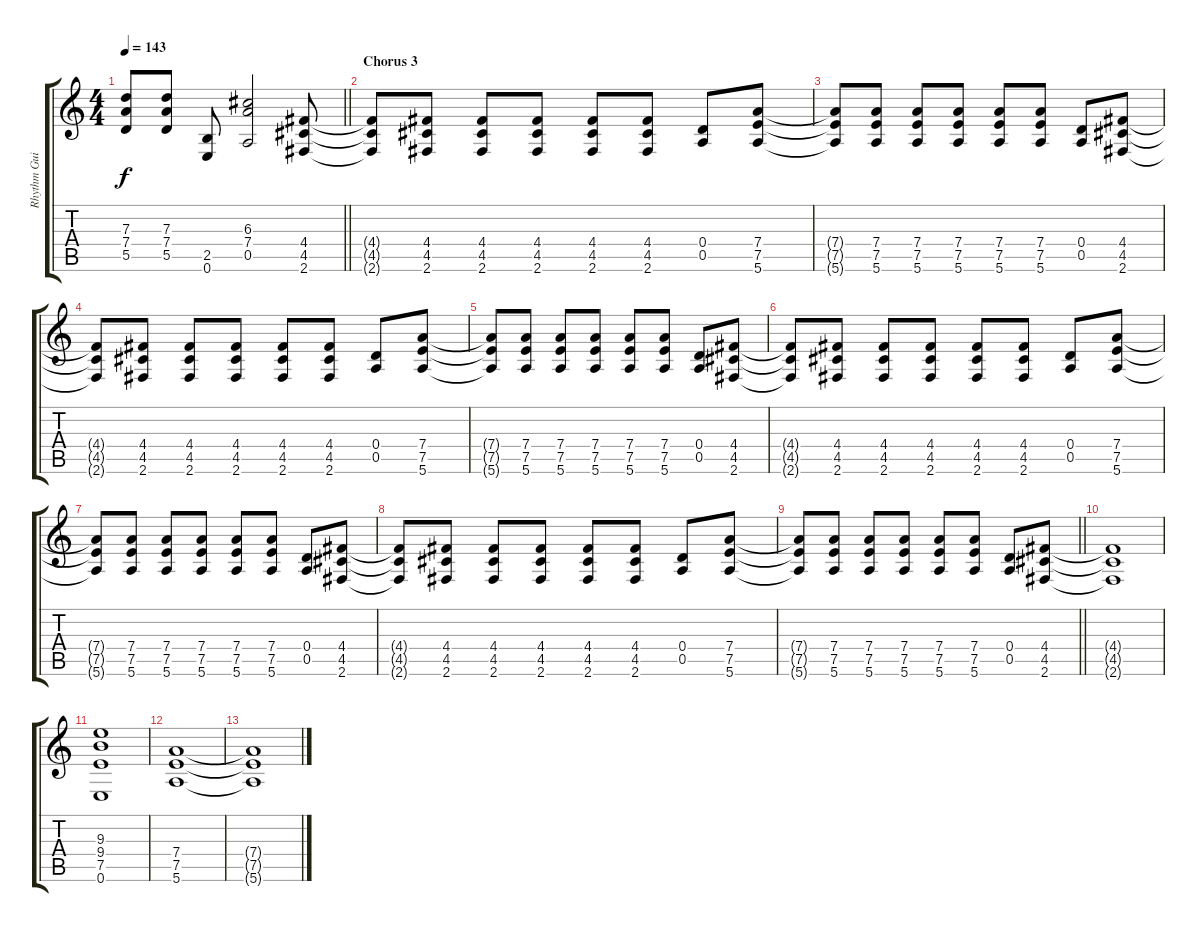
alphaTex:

\track ("Rhythm Guitar 2" "Rhythm Gui") {instrument distortionguitar}
\staff {score tabs}
\tuning (E4 B3 G3 D3 A2 E2) {hide}
\ts (4 4)
\tempo 143
\clef g2
\barLineRight lightlight
\ks c
(7.3{t} 7.4{t} 5.5{t}).8{dy f} (7.3 7.4 5.5).8 (2.5 0.6).8 (6.3 7.4 0.5).2 (4.4 4.5 2.6).8 |
\section ("" "Chorus 3")
(4.4{t} 4.5{t} 2.6{t}).8 (4.4 4.5 2.6).8 (4.4 4.5 2.6).8 (4.4 4.5 2.6).8 (4.4 4.5 2.6).8 (4.4 4.5 2.6).8 (0.4 0.5).8 (7.4 7.5 5.6).8 |
(7.4{t} 7.5{t} 5.6{t}).8 (7.4 7.5 5.6).8 (7.4 7.5 5.6).8 (7.4 7.5 5.6).8 (7.4 7.5 5.6).8 (7.4 7.5 5.6).8 (0.4 0.5).8 (4.4 4.5 2.6).8 |
(4.4{t} 4.5{t} 2.6{t}).8 (4.4 4.5 2.6).8 (4.4 4.5 2.6).8 (4.4 4.5 2.6).8 (4.4 4.5 2.6).8 (4.4 4.5 2.6).8 (0.4 0.5).8 (7.4 7.5 5.6).8 |
(7.4{t} 7.5{t} 5.6{t}).8 (7.4 7.5 5.6).8 (7.4 7.5 5.6).8 (7.4 7.5 5.6).8 (7.4 7.5 5.6).8 (7.4 7.5 5.6).8 (0.4 0.5).8 (4.4 4.5 2.6).8 |
(4.4{t} 4.5{t} 2.6{t}).8 (4.4 4.5 2.6).8 (4.4 4.5 2.6).8 (4.4 4.5 2.6).8 (4.4 4.5 2.6).8 (4.4 4.5 2.6).8 (0.4 0.5).8 (7.4 7.5 5.6).8 |
(7.4{t} 7.5{t} 5.6{t}).8 (7.4 7.5 5.6).8 (7.4 7.5 5.6).8 (7.4 7.5 5.6).8 (7.4 7.5 5.6).8 (7.4 7.5 5.6).8 (0.4 0.5).8 (4.4 4.5 2.6).8 |
(4.4{t} 4.5{t} 2.6{t}).8 (4.4 4.5 2.6).8 (4.4 4.5 2.6).8 (4.4 4.5 2.6).8 (4.4 4.5 2.6).8 (4.4 4.5 2.6).8 (0.4 0.5).8 (7.4 7.5 5.6).8 |
\barLineRight lightlight
(7.4{t} 7.5{t} 5.6{t}).8 (7.4 7.5 5.6).8 (7.4 7.5 5.6).8 (7.4 7.5 5.6).8 (7.4 7.5 5.6).8 (7.4 7.5 5.6).8 (0.4 0.5).8 (4.4 4.5 2.6).8 |
(4.4{t} 4.5{t} 2.6{t}).1 |
(9.3 9.4 7.5 0.6).1 |
(7.4 7.5 5.6).1 |
(7.4{t} 7.5{t} 5.6{t}).1
